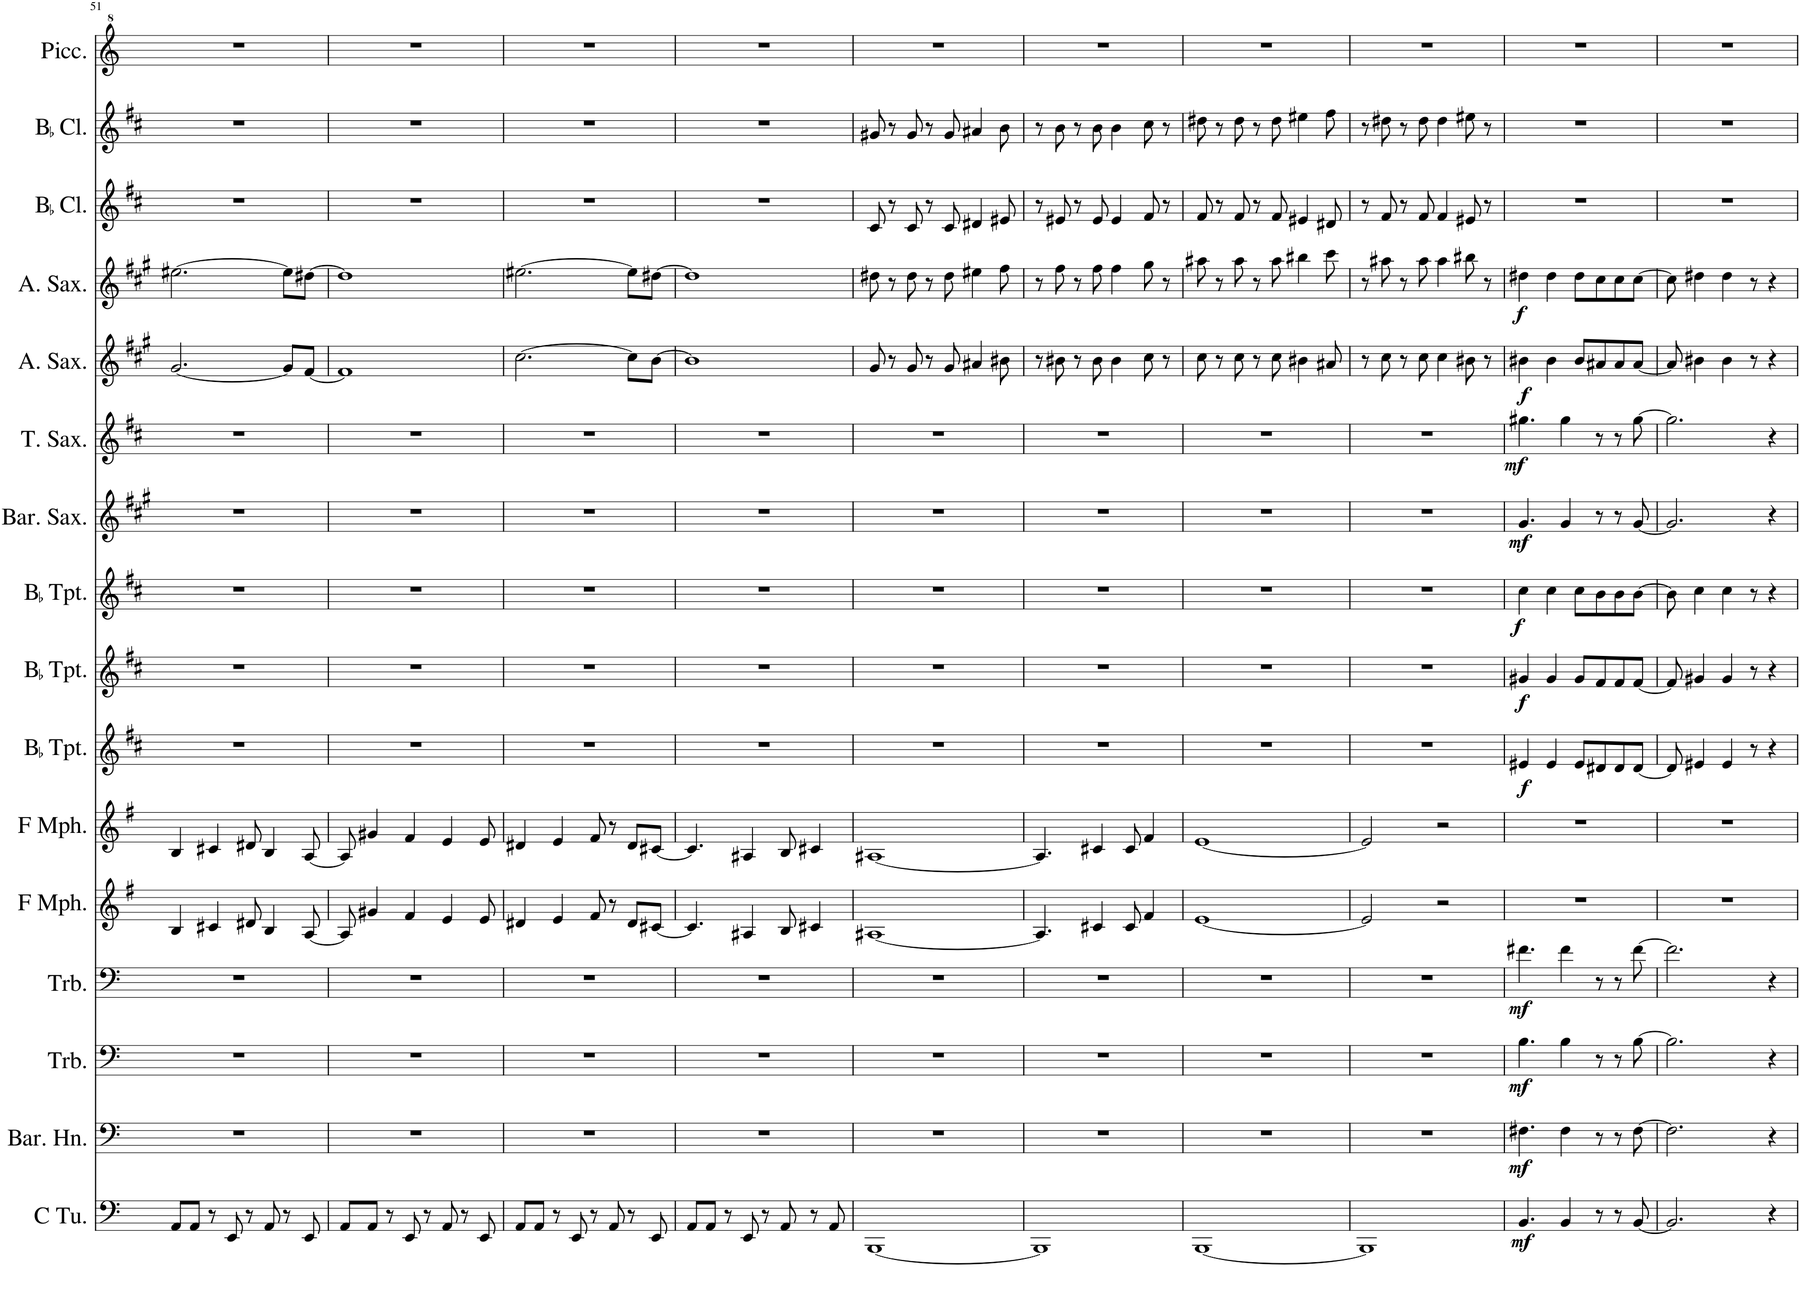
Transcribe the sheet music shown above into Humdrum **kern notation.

**kern	**dynam	**kern	**dynam	**kern	**dynam	**kern	**dynam	**kern	**kern	**kern	**dynam	**kern	**dynam	**kern	**dynam	**kern	**dynam	**kern	**dynam	**kern	**dynam	**kern	**dynam	**kern	**kern	**kern
*part16	*part16	*part15	*part15	*part14	*part14	*part13	*part13	*part12	*part11	*part10	*part10	*part9	*part9	*part8	*part8	*part7	*part7	*part6	*part6	*part5	*part5	*part4	*part4	*part3	*part2	*part1
*staff16	*staff16	*staff15	*staff15	*staff14	*staff14	*staff13	*staff13	*staff12	*staff11	*staff10	*staff10	*staff9	*staff9	*staff8	*staff8	*staff7	*staff7	*staff6	*staff6	*staff5	*staff5	*staff4	*staff4	*staff3	*staff2	*staff1
*I"C Tuba	*	*I"Baritone Horn	*	*I"Trombone	*	*I"Trombone	*	*I"F Mellophone	*I"F Mellophone	*I"BaccidentalFlat Trumpet	*	*I"BaccidentalFlat Trumpet	*	*I"BaccidentalFlat Trumpet	*	*I"Baritone Saxophone	*	*I"Tenor Saxophone	*	*I"Alto Saxophone	*	*I"Alto Saxophone	*	*I"BaccidentalFlat Clarinet	*I"BaccidentalFlat Clarinet	*I"Piccolo
*I'C Tu.	*	*I'Bar. Hn.	*	*I'Trb.	*	*I'Trb.	*	*I'F Mph.	*I'F Mph.	*I'BaccidentalFlat Tpt.	*	*I'BaccidentalFlat Tpt.	*	*I'BaccidentalFlat Tpt.	*	*I'Bar. Sax.	*	*I'T. Sax.	*	*I'A. Sax.	*	*I'A. Sax.	*	*I'BaccidentalFlat Cl.	*I'BaccidentalFlat Cl.	*I'Picc.
!!LO:PB:g=z
*clefF4	*	*clefF4	*	*clefF4	*	*clefF4	*	*clefG2	*clefG2	*clefG2	*	*clefG2	*	*clefG2	*	*clefG2	*	*clefG2	*	*clefG2	*	*clefG2	*	*clefG2	*clefG2	*clefG^2
*	*	*Trd4c7	*	*	*	*	*	*Trd4c7	*Trd4c7	*Trd1c2	*	*Trd1c2	*	*Trd1c2	*	*Trd12c21	*	*Trd8c14	*	*Trd5c9	*	*Trd5c9	*	*Trd1c2	*Trd1c2	*Trd-7c-12
*k[]	*	*k[]	*	*k[]	*	*k[]	*	*k[f#]	*k[f#]	*k[f#c#]	*	*k[f#c#]	*	*k[f#c#]	*	*k[f#c#g#]	*	*k[f#c#]	*	*k[f#c#g#]	*	*k[f#c#g#]	*	*k[f#c#]	*k[f#c#]	*k[]
*M4/4	*	*M4/4	*	*M4/4	*	*M4/4	*	*M4/4	*M4/4	*M4/4	*	*M4/4	*	*M4/4	*	*M4/4	*	*M4/4	*	*M4/4	*	*M4/4	*	*M4/4	*M4/4	*M4/4
=51	=51	=51	=51	=51	=51	=51	=51	=51	=51	=51	=51	=51	=51	=51	=51	=51	=51	=51	=51	=51	=51	=51	=51	=51	=51	=51
8AA/L	.	1r	.	1r	.	1r	.	4B/	4B/	1r	.	1r	.	1r	.	1r	.	1r	.	[2.g#/	.	[2.ee#X\	.	1r	1r	1r
8AA/J	.	.	.	.	.	.	.	.	.	.	.	.	.	.	.	.	.	.	.	.	.	.	.	.	.	.
8r	.	.	.	.	.	.	.	4c#X/	4c#X/	.	.	.	.	.	.	.	.	.	.	.	.	.	.	.	.	.
8EE/	.	.	.	.	.	.	.	.	.	.	.	.	.	.	.	.	.	.	.	.	.	.	.	.	.	.
8r	.	.	.	.	.	.	.	8d#X/	8d#X/	.	.	.	.	.	.	.	.	.	.	.	.	.	.	.	.	.
8AA/	.	.	.	.	.	.	.	4B/	4B/	.	.	.	.	.	.	.	.	.	.	.	.	.	.	.	.	.
8r	.	.	.	.	.	.	.	.	.	.	.	.	.	.	.	.	.	.	.	8g#/L]	.	8ee#\L]	.	.	.	.
8EE/	.	.	.	.	.	.	.	[8A/	[8A/	.	.	.	.	.	.	.	.	.	.	[8f#/J	.	[8dd#X\J	.	.	.	.
=52	=52	=52	=52	=52	=52	=52	=52	=52	=52	=52	=52	=52	=52	=52	=52	=52	=52	=52	=52	=52	=52	=52	=52	=52	=52	=52
8AA/L	.	1r	.	1r	.	1r	.	8A/]	8A/]	1r	.	1r	.	1r	.	1r	.	1r	.	1f#]	.	1dd#]	.	1r	1r	1r
8AA/J	.	.	.	.	.	.	.	4g#X/	4g#X/	.	.	.	.	.	.	.	.	.	.	.	.	.	.	.	.	.
8r	.	.	.	.	.	.	.	.	.	.	.	.	.	.	.	.	.	.	.	.	.	.	.	.	.	.
8EE/	.	.	.	.	.	.	.	4f#/	4f#/	.	.	.	.	.	.	.	.	.	.	.	.	.	.	.	.	.
8r	.	.	.	.	.	.	.	.	.	.	.	.	.	.	.	.	.	.	.	.	.	.	.	.	.	.
8AA/	.	.	.	.	.	.	.	4e/	4e/	.	.	.	.	.	.	.	.	.	.	.	.	.	.	.	.	.
8r	.	.	.	.	.	.	.	.	.	.	.	.	.	.	.	.	.	.	.	.	.	.	.	.	.	.
8EE/	.	.	.	.	.	.	.	8e/	8e/	.	.	.	.	.	.	.	.	.	.	.	.	.	.	.	.	.
=53	=53	=53	=53	=53	=53	=53	=53	=53	=53	=53	=53	=53	=53	=53	=53	=53	=53	=53	=53	=53	=53	=53	=53	=53	=53	=53
8AA/L	.	1r	.	1r	.	1r	.	4d#X/	4d#X/	1r	.	1r	.	1r	.	1r	.	1r	.	[2.cc#\	.	[2.ee#X\	.	1r	1r	1r
8AA/J	.	.	.	.	.	.	.	.	.	.	.	.	.	.	.	.	.	.	.	.	.	.	.	.	.	.
8r	.	.	.	.	.	.	.	4e/	4e/	.	.	.	.	.	.	.	.	.	.	.	.	.	.	.	.	.
8EE/	.	.	.	.	.	.	.	.	.	.	.	.	.	.	.	.	.	.	.	.	.	.	.	.	.	.
8r	.	.	.	.	.	.	.	8f#/	8f#/	.	.	.	.	.	.	.	.	.	.	.	.	.	.	.	.	.
8AA/	.	.	.	.	.	.	.	8r	8r	.	.	.	.	.	.	.	.	.	.	.	.	.	.	.	.	.
8r	.	.	.	.	.	.	.	8d#/L	8d#/L	.	.	.	.	.	.	.	.	.	.	8cc#\L]	.	8ee#\L]	.	.	.	.
8EE/	.	.	.	.	.	.	.	[8c#X/J	[8c#X/J	.	.	.	.	.	.	.	.	.	.	[8b\J	.	[8dd#X\J	.	.	.	.
=54	=54	=54	=54	=54	=54	=54	=54	=54	=54	=54	=54	=54	=54	=54	=54	=54	=54	=54	=54	=54	=54	=54	=54	=54	=54	=54
8AA/L	.	1r	.	1r	.	1r	.	4.c#/]	4.c#/]	1r	.	1r	.	1r	.	1r	.	1r	.	1b]	.	1dd#]	.	1r	1r	1r
8AA/J	.	.	.	.	.	.	.	.	.	.	.	.	.	.	.	.	.	.	.	.	.	.	.	.	.	.
8r	.	.	.	.	.	.	.	.	.	.	.	.	.	.	.	.	.	.	.	.	.	.	.	.	.	.
8EE/	.	.	.	.	.	.	.	4A#X/	4A#X/	.	.	.	.	.	.	.	.	.	.	.	.	.	.	.	.	.
8r	.	.	.	.	.	.	.	.	.	.	.	.	.	.	.	.	.	.	.	.	.	.	.	.	.	.
8AA/	.	.	.	.	.	.	.	8B/	8B/	.	.	.	.	.	.	.	.	.	.	.	.	.	.	.	.	.
8r	.	.	.	.	.	.	.	4c#X/	4c#X/	.	.	.	.	.	.	.	.	.	.	.	.	.	.	.	.	.
8AA/	.	.	.	.	.	.	.	.	.	.	.	.	.	.	.	.	.	.	.	.	.	.	.	.	.	.
=55	=55	=55	=55	=55	=55	=55	=55	=55	=55	=55	=55	=55	=55	=55	=55	=55	=55	=55	=55	=55	=55	=55	=55	=55	=55	=55
[1BBB	.	1r	.	1r	.	1r	.	[1A#X	[1A#X	1r	.	1r	.	1r	.	1r	.	1r	.	8g#/	.	8dd#X\	.	8c#/	8g#X/	1r
.	.	.	.	.	.	.	.	.	.	.	.	.	.	.	.	.	.	.	.	8r	.	8r	.	8r	8r	.
.	.	.	.	.	.	.	.	.	.	.	.	.	.	.	.	.	.	.	.	8g#/	.	8dd#\	.	8c#/	8g#/	.
.	.	.	.	.	.	.	.	.	.	.	.	.	.	.	.	.	.	.	.	8r	.	8r	.	8r	8r	.
.	.	.	.	.	.	.	.	.	.	.	.	.	.	.	.	.	.	.	.	8g#/	.	8dd#\	.	8c#/	8g#/	.
.	.	.	.	.	.	.	.	.	.	.	.	.	.	.	.	.	.	.	.	4a#X/	.	4ee#X\	.	4d#X/	4a#X/	.
.	.	.	.	.	.	.	.	.	.	.	.	.	.	.	.	.	.	.	.	8b#X\	.	8ff#\	.	8e#X/	8b\	.
=56	=56	=56	=56	=56	=56	=56	=56	=56	=56	=56	=56	=56	=56	=56	=56	=56	=56	=56	=56	=56	=56	=56	=56	=56	=56	=56
1BBB]	.	1r	.	1r	.	1r	.	4.A#/]	4.A#/]	1r	.	1r	.	1r	.	1r	.	1r	.	8r	.	8r	.	8r	8r	1r
.	.	.	.	.	.	.	.	.	.	.	.	.	.	.	.	.	.	.	.	8b#X\	.	8ff#\	.	8e#X/	8b\	.
.	.	.	.	.	.	.	.	.	.	.	.	.	.	.	.	.	.	.	.	8r	.	8r	.	8r	8r	.
.	.	.	.	.	.	.	.	4c#X/	4c#X/	.	.	.	.	.	.	.	.	.	.	8b#\	.	8ff#\	.	8e#/	8b\	.
.	.	.	.	.	.	.	.	.	.	.	.	.	.	.	.	.	.	.	.	4b#\	.	4ff#\	.	4e#/	4b\	.
.	.	.	.	.	.	.	.	8c#/	8c#/	.	.	.	.	.	.	.	.	.	.	.	.	.	.	.	.	.
.	.	.	.	.	.	.	.	4f#/	4f#/	.	.	.	.	.	.	.	.	.	.	8cc#\	.	8gg#\	.	8f#/	8cc#\	.
.	.	.	.	.	.	.	.	.	.	.	.	.	.	.	.	.	.	.	.	8r	.	8r	.	8r	8r	.
=57	=57	=57	=57	=57	=57	=57	=57	=57	=57	=57	=57	=57	=57	=57	=57	=57	=57	=57	=57	=57	=57	=57	=57	=57	=57	=57
[1BBB	.	1r	.	1r	.	1r	.	[1e	[1e	1r	.	1r	.	1r	.	1r	.	1r	.	8cc#\	.	8aa#X\	.	8f#/	8dd#X\	1r
.	.	.	.	.	.	.	.	.	.	.	.	.	.	.	.	.	.	.	.	8r	.	8r	.	8r	8r	.
.	.	.	.	.	.	.	.	.	.	.	.	.	.	.	.	.	.	.	.	8cc#\	.	8aa#\	.	8f#/	8dd#\	.
.	.	.	.	.	.	.	.	.	.	.	.	.	.	.	.	.	.	.	.	8r	.	8r	.	8r	8r	.
.	.	.	.	.	.	.	.	.	.	.	.	.	.	.	.	.	.	.	.	8cc#\	.	8aa#\	.	8f#/	8dd#\	.
.	.	.	.	.	.	.	.	.	.	.	.	.	.	.	.	.	.	.	.	4b#X\	.	4bb#X\	.	4e#X/	4ee#X\	.
.	.	.	.	.	.	.	.	.	.	.	.	.	.	.	.	.	.	.	.	8a#X/	.	8ccc#\	.	8d#X/	8ff#\	.
=58	=58	=58	=58	=58	=58	=58	=58	=58	=58	=58	=58	=58	=58	=58	=58	=58	=58	=58	=58	=58	=58	=58	=58	=58	=58	=58
1BBB]	.	1r	.	1r	.	1r	.	2e/]	2e/]	1r	.	1r	.	1r	.	1r	.	1r	.	8r	.	8r	.	8r	8r	1r
.	.	.	.	.	.	.	.	.	.	.	.	.	.	.	.	.	.	.	.	8cc#\	.	8aa#X\	.	8f#/	8dd#X\	.
.	.	.	.	.	.	.	.	.	.	.	.	.	.	.	.	.	.	.	.	8r	.	8r	.	8r	8r	.
.	.	.	.	.	.	.	.	.	.	.	.	.	.	.	.	.	.	.	.	8cc#\	.	8aa#\	.	8f#/	8dd#\	.
.	.	.	.	.	.	.	.	2r	2r	.	.	.	.	.	.	.	.	.	.	4cc#\	.	4aa#\	.	4f#/	4dd#\	.
.	.	.	.	.	.	.	.	.	.	.	.	.	.	.	.	.	.	.	.	8b#X\	.	8bb#X\	.	8e#X/	8ee#X\	.
.	.	.	.	.	.	.	.	.	.	.	.	.	.	.	.	.	.	.	.	8r	.	8r	.	8r	8r	.
=59	=59	=59	=59	=59	=59	=59	=59	=59	=59	=59	=59	=59	=59	=59	=59	=59	=59	=59	=59	=59	=59	=59	=59	=59	=59	=59
!	!LO:DY:b	!	!LO:DY:b	!	!LO:DY:b	!	!LO:DY:b	!	!	!	!LO:DY:b	!	!LO:DY:b	!	!LO:DY:b	!	!LO:DY:b	!	!LO:DY:b	!	!LO:DY:b	!	!LO:DY:b	!	!	!
4.BB/	mf	4.F#X\	mf	4.B\	mf	4.f#X\	mf	1r	1r	4e#X/	f	4g#X/	f	4cc#\	f	4.g#/	mf	4.gg#X\	mf	4b#X\	f	4dd#X\	f	1r	1r	1r
.	.	.	.	.	.	.	.	.	.	4e#/	.	4g#/	.	4cc#\	.	.	.	.	.	4b#\	.	4dd#\	.	.	.	.
4BB/	.	4F#\	.	4B\	.	4f#\	.	.	.	.	.	.	.	.	.	4g#/	.	4gg#\	.	.	.	.	.	.	.	.
.	.	.	.	.	.	.	.	.	.	8e#/L	.	8g#/L	.	8cc#\L	.	.	.	.	.	8b#/L	.	8dd#\L	.	.	.	.
8r	.	8r	.	8r	.	8r	.	.	.	8d#X/	.	8f#/	.	8b\	.	8r	.	8r	.	8a#X/	.	8cc#\	.	.	.	.
8r	.	8r	.	8r	.	8r	.	.	.	8d#/	.	8f#/	.	8b\	.	8r	.	8r	.	8a#/	.	8cc#\	.	.	.	.
[8BB/	.	[8F#\	.	[8B\	.	[8f#\	.	.	.	[8d#/J	.	[8f#/J	.	[8b\J	.	[8g#/	.	[8gg#\	.	[8a#/J	.	[8cc#\J	.	.	.	.
=60	=60	=60	=60	=60	=60	=60	=60	=60	=60	=60	=60	=60	=60	=60	=60	=60	=60	=60	=60	=60	=60	=60	=60	=60	=60	=60
2.BB/]	.	2.F#\]	.	2.B\]	.	2.f#\]	.	1r	1r	8d#/]	.	8f#/]	.	8b\]	.	2.g#/]	.	2.gg#\]	.	8a#/]	.	8cc#\]	.	1r	1r	1r
.	.	.	.	.	.	.	.	.	.	4e#X/	.	4g#X/	.	4cc#\	.	.	.	.	.	4b#X\	.	4dd#X\	.	.	.	.
.	.	.	.	.	.	.	.	.	.	4e#/	.	4g#/	.	4cc#\	.	.	.	.	.	4b#\	.	4dd#\	.	.	.	.
.	.	.	.	.	.	.	.	.	.	8r	.	8r	.	8r	.	.	.	.	.	8r	.	8r	.	.	.	.
4r	.	4r	.	4r	.	4r	.	.	.	4r	.	4r	.	4r	.	4r	.	4r	.	4r	.	4r	.	.	.	.
=	=	=	=	=	=	=	=	=	=	=	=	=	=	=	=	=	=	=	=	=	=	=	=	=	=	=
*-	*-	*-	*-	*-	*-	*-	*-	*-	*-	*-	*-	*-	*-	*-	*-	*-	*-	*-	*-	*-	*-	*-	*-	*-	*-	*-
